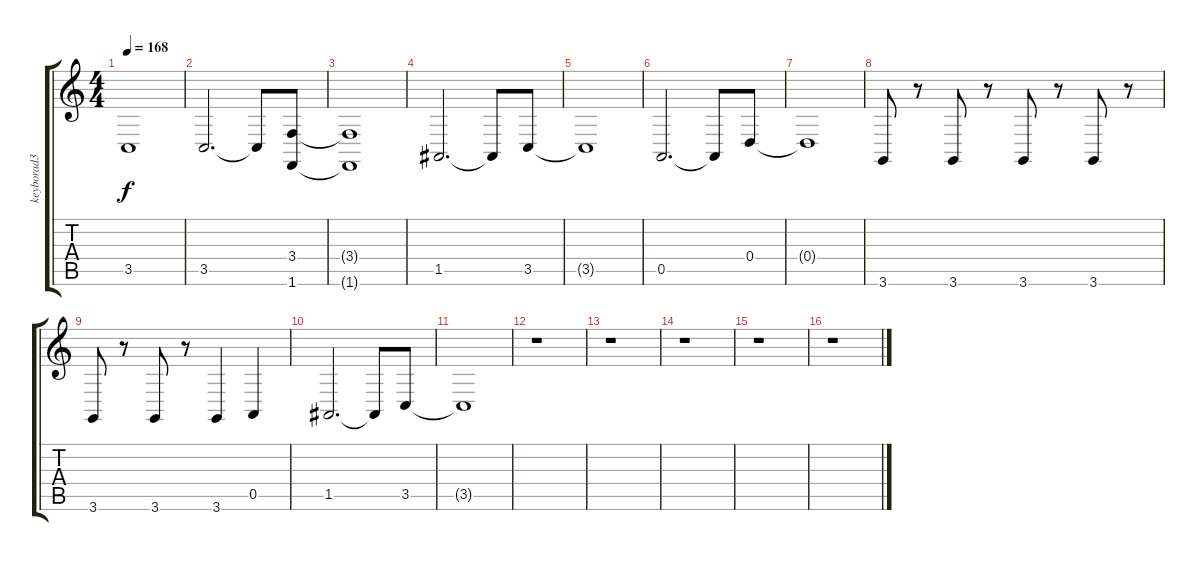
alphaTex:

\track ("keyborad3" "keyborad3") {instrument stringensemble1}
\staff {score tabs}
\tuning (E4 B3 G3 D3 A2 E2) {hide}
\ts (4 4)
\tempo 168
\clef g2
\ks c
3.5.1{dy f} |
3.5.2{d} 3.5{t}.8 (3.4 1.6).8 |
(3.4{t} 1.6{t}).1 |
1.5.2{d} 1.5{t}.8 3.5.8 |
3.5{t}.1 |
0.5.2{d} 0.5{t}.8 0.4.8 |
0.4{t}.1 |
3.6.8 r.8 3.6.8 r.8 3.6.8 r.8 3.6.8 r.8 |
3.6.8 r.8 3.6.8 r.8 3.6.4 0.5.4 |
1.5.2{d} 1.5{t}.8 3.5.8 |
3.5{t}.1 |
r.1 |
r.1 |
r.1 |
r.1 |
r.1
